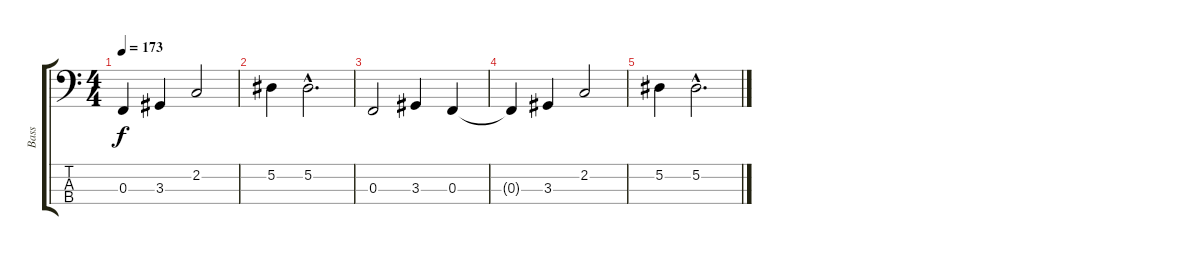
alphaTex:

\track ("Bass" "Bass") {instrument electricbassfinger}
\staff {score tabs}
\tuning (Eb2 Bb1 F1 C1) {hide}
\ts (4 4)
\tempo 173
\clef f4
\ks c
0.3{t}.4{dy f} 3.3.4 2.2.2 |
5.2.4 5.2{hac}.2{d} |
0.3.2 3.3.4 0.3.4 |
0.3{t}.4 3.3.4 2.2.2 |
5.2.4 5.2{hac}.2{d}
